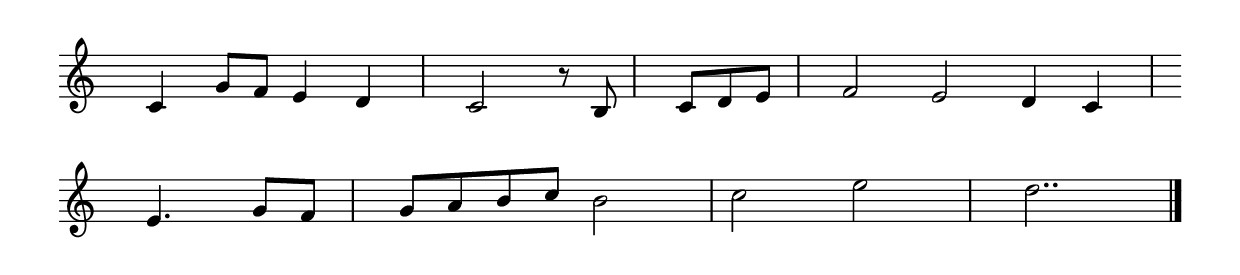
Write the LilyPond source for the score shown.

\version "2.18.2"
\relative c' {
  \hide Score.TimeSignature
  %\hide
  c4 g'8 f e4 d
  \time 3/4
  c2 r8 b
  \time 3/8
  c8 d e
  \time 3/2
  f2 e d4 c  \break
  %\once \override Score.TimeSignature.break-visibility = ##(#f #t #t)
  \time 5/8
  e4. g8 f
  \time 4/4
  g8 a b c b2
  c  e
  \time 7/8
  d2.. \bar "|."
  
}

\layout {
  indent = 0
  ragged-right = ##f
  \context {
    \Score
    \remove "Bar_number_engraver"
  
  }
}